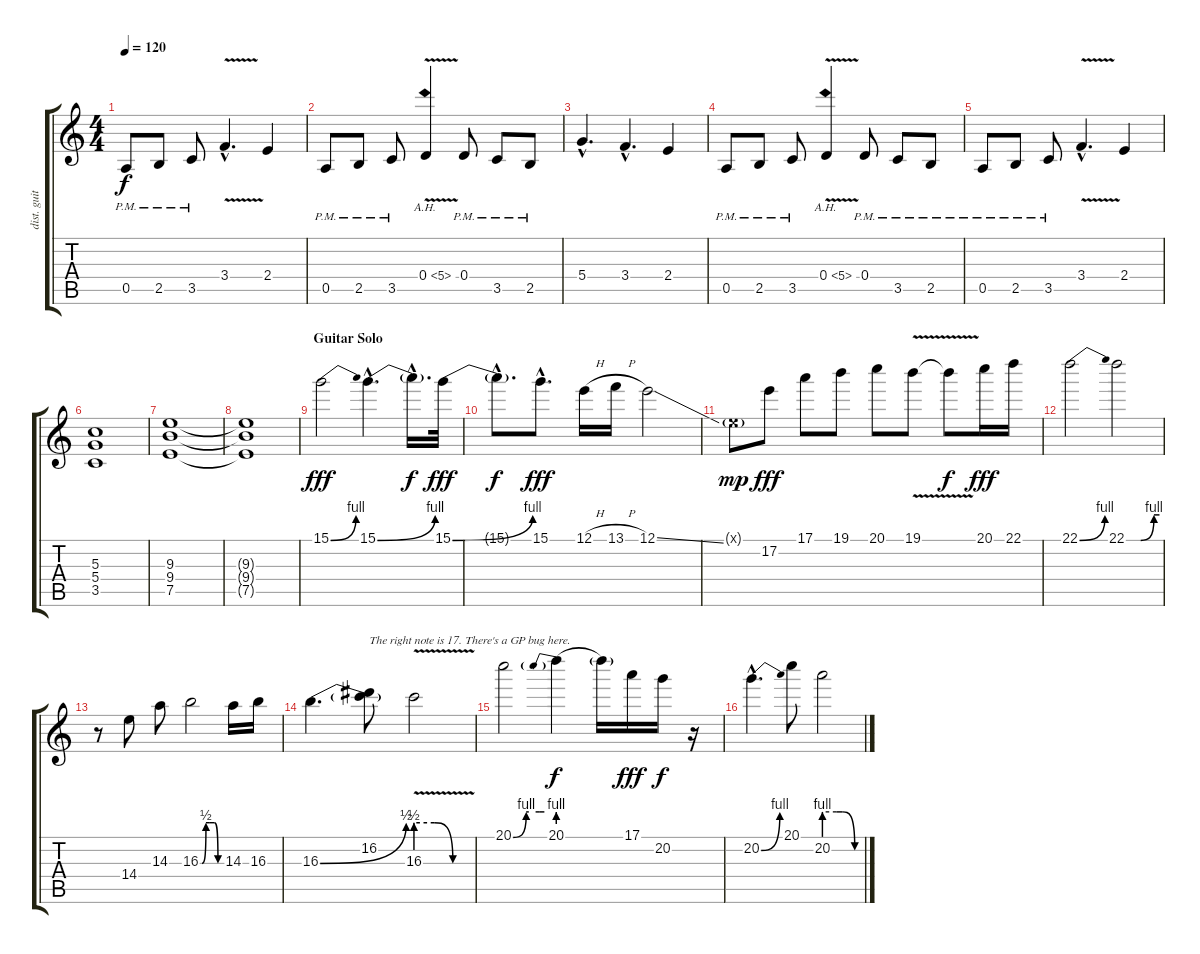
\track ("dist. guitar2" "dist. guit") {instrument distortionguitar}
\staff {score tabs}
\tuning (E4 B3 G3 D3 A2 E2) {hide}
\ts (4 4)
\tempo 120
\clef g2
\ks c
0.5{pm}.8{dy f} 2.5{pm}.8 3.5{pm}.8 3.4{v hac}.4{d} 2.4.4 |
0.5{pm}.8 2.5{pm}.8 3.5{pm}.8 0.4{ah 5 v}.4 0.4{pm}.8 3.5{pm}.8 2.5{pm}.8 |
5.4{hac}.4{d} 3.4{hac}.4{d} 2.4.4 |
0.5{pm}.8 2.5{pm}.8 3.5{pm}.8 0.4{ah 5 v}.4 0.4{pm}.8 3.5{pm}.8 2.5{pm}.8 |
0.5{pm}.8 2.5{pm}.8 3.5{pm}.8 3.4{v hac}.4{d} 2.4.4 |
(5.3 5.4 3.5).1 |
(9.3 9.4 7.5).1 |
(9.3{t} 9.4{t} 7.5{t}).1 |
\section ("" "Guitar Solo")
15.1{be (bend 0 0 60 4)}.2{dy fff} 15.1{be (bend 0 0 60 4) hac}.4{d} 15.1{hac t}.16{d dy f} 15.1{be (bend 0 0 60 4)}.32{dy fff} |
15.1{hac t}.8{d dy f} 15.1{hac}.8{d dy fff} 12.1{h}.16 13.1{h}.16 12.1{ss}.2 |
0.1{g x}.8{dy mp} 17.2.8{dy fff} 17.1.8 19.1.8 20.1.8 19.1{v}.8 19.1{t}.8{dy f} 20.1.16{dy fff} 22.1.16 |
22.1{be (bend 0 0 60 4)}.2 22.1{be (custom 0 0 26 0 50 4 60 4)}.2 |
r.8 14.4.8 14.3.8 16.3{be (custom 0 0 5 0 16 2 25 2 40 2 50 0 60 0)}.2 14.3.16 16.3.16 |
16.3{be (bend 0 0 60 2)}.4{d} (16.2 16.3{t}).8{txt "The right note is 17. There's a GP bug here."} 16.3{be (custom 0 2 20 2 40 0 60 0) v}.2 |
20.1{be (custom 0 0 25 4 30 4 50 4 60 4)}.2 20.1{be (prebend 0 4 60 4)}.4{dy f} 20.1{t}.16 17.1.16{dy fff} 20.2.16{dy f} r.16 |
20.2{be (bend 0 0 60 4) hac}.4{d} 20.1.8 20.2{be (custom 0 4 20 4 30 4 50 0 60 0)}.2
